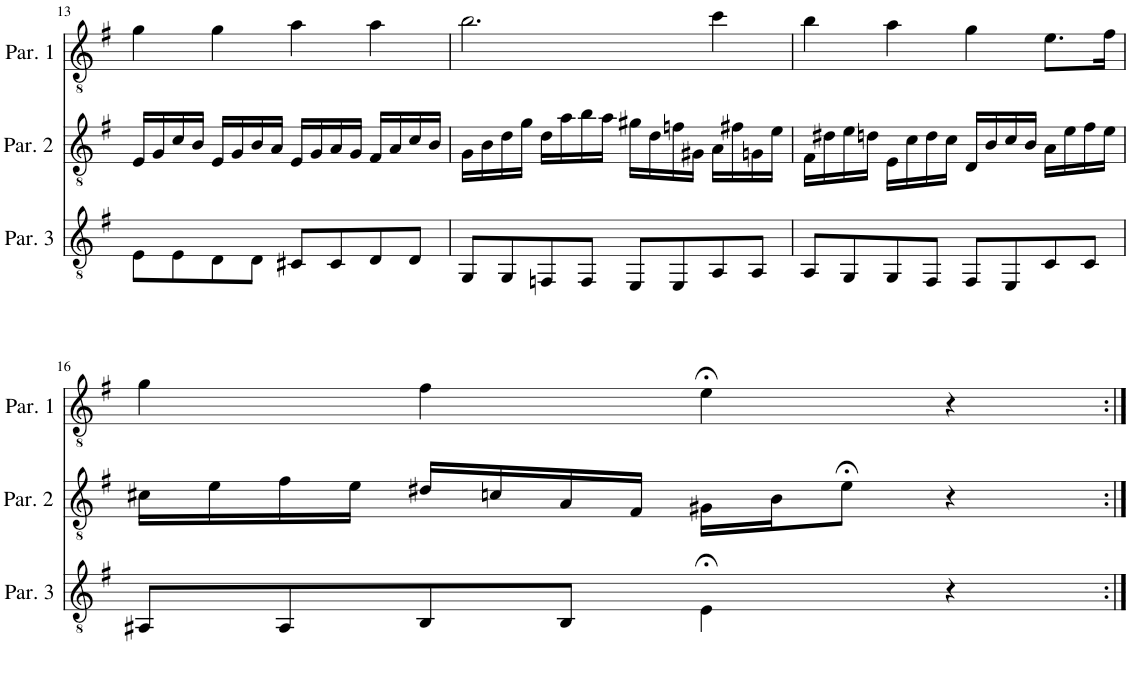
**kern	**kern	**kern
*part3	*part2	*part1
*staff3	*staff2	*staff1
*I"Part 3	*I"Part 2	*I"Part 1
*I'Par. 3	*I'Par. 2	*I'Par. 1
!!LO:PB:g=z
*clefGv2	*clefGv2	*clefGv2
*k[f#]	*k[f#]	*k[f#]
*M4/4	*M4/4	*M4/4
*met(c)	*met(c)	*met(c)
=13	=13	=13
8E\L	16E/LL	4g\
.	16G/	.
8E\	16c/	.
.	16B/JJ	.
8D\	16E/LL	4g\
.	16G/	.
8D\J	16B/	.
.	16A/JJ	.
8C#X/L	16E/LL	4a\
.	16G/	.
8C#/	16A/	.
.	16G/JJ	.
8D/	16F#/LL	4a\
.	16A/	.
8D/J	16c/	.
.	16B/JJ	.
=14	=14	=14
8GG/L	16G\LL	2.b\
.	16B\	.
8GG/	16d\	.
.	16g\JJ	.
8FFn/	16d\LL	.
.	16a\	.
8FF/J	16b\	.
.	16a\JJ	.
8EE/L	16g#X\LL	.
.	16d\	.
8EE/	16fn\	.
.	16G#X\JJ	.
8AA/	16A\LL	4cc\
.	16f#X\	.
8AA/J	16Gn\	.
.	16e\JJ	.
=15	=15	=15
8AA/L	16F#\LL	4b\
.	16d#X\	.
8GG/	16e\	.
.	16dn\JJ	.
8GG/	16E\LL	4a\
.	16c\	.
8FF#/J	16d\	.
.	16c\JJ	.
8FF#/L	16D/LL	4g\
.	16B/	.
8EE/	16c/	.
.	16B/JJ	.
8C/	16A\LL	8.e\L
.	16e\	.
8C/J	16f#\	.
.	16e\JJ	16f#\Jk
!!LO:LB:g=z
=16	=16	=16
8AA#X/L	16c#X\LL	4g\
.	16e\	.
8AA#/	16f#\	.
.	16e\JJ	.
8BB/	16d#X/LL	4f#\
.	16cn/	.
8BB/J	16A/	.
.	16F#/JJ	.
4E;<\	16G#X\LL	4e;<\
.	16B\J	.
.	8e;<\J	.
4r	4r	4r
=:|!	=:|!	=:|!
*-	*-	*-
